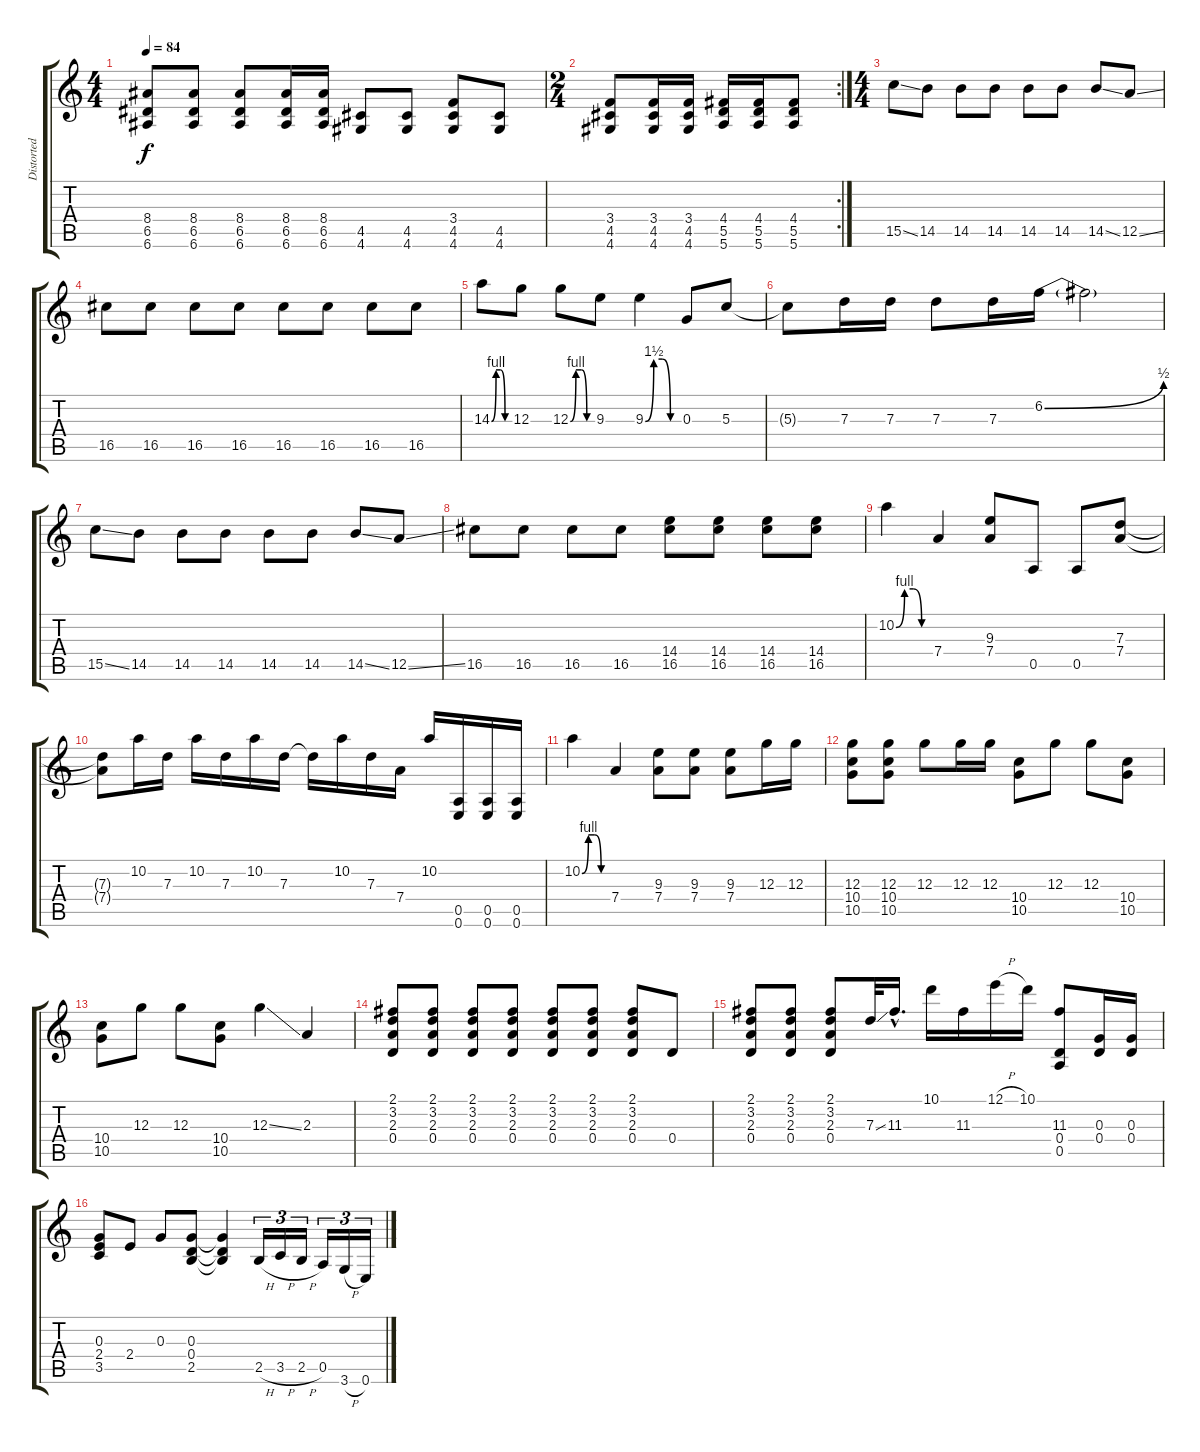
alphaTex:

\track ("Distorted Guitar" "Distorted ") {instrument distortionguitar}
\staff {score tabs}
\tuning (E4 B3 G3 D3 A2 E2) {hide}
\ts (4 4)
\tempo 84
\clef g2
\ks c
(8.4 6.5 6.6).8{dy f} (8.4 6.5 6.6).8 (8.4 6.5 6.6).8 (8.4 6.5 6.6).16 (8.4 6.5 6.6).16 (4.5 4.6).8 (4.5 4.6).8 (3.4 4.5 4.6).8 (4.5 4.6).8 |
\rc 2
\ts (2 4)
(3.4 4.5 4.6).8 (3.4 4.5 4.6).16 (3.4 4.5 4.6).16 (4.4 5.5 5.6).16 (4.4 5.5 5.6).16 (4.4 5.5 5.6).8 |
\ts (4 4)
15.5{ss}.8 14.5.8 14.5.8 14.5.8 14.5.8 14.5.8 14.5{ss}.8 12.5{ss}.8 |
16.5.8 16.5.8 16.5.8 16.5.8 16.5.8 16.5.8 16.5.8 16.5.8 |
14.3{be (custom 0 0 15 4 30 4 45 0 60 0)}.8 12.3.8 12.3{be (custom 0 0 15 4 30 4 45 0 60 0)}.8 9.3.8 9.3{be (custom 0 0 15 6 30 6 45 0 60 0)}.4 0.3.8 5.3.8 |
5.3{t}.8 7.3.16 7.3.16 7.3.8 7.3.16 6.2{be (bend 0 0 60 2)}.16 6.2{t}.2 |
15.5{ss}.8 14.5.8 14.5.8 14.5.8 14.5.8 14.5.8 14.5{ss}.8 12.5{ss}.8 |
16.5.8 16.5.8 16.5.8 16.5.8 (14.4 16.5).8 (14.4 16.5).8 (14.4 16.5).8 (14.4 16.5).8 |
10.2{be (custom 0 0 15 4 30 4 45 0 60 0)}.4 7.4.4 (9.3 7.4).8 0.5.8 0.5.8 (7.3 7.4).8 |
(7.3{t} 7.4{t}).8 10.2.16 7.3.16 10.2.16 7.3.16 10.2.16 7.3.16 7.3{t}.16 10.2.16 7.3.16 7.4.16 10.2.16 (0.5 0.6).16 (0.5 0.6).16 (0.5 0.6).16 |
10.2{be (custom 0 0 15 4 30 4 45 0 60 0)}.4 7.4.4 (9.3 7.4).8 (9.3 7.4).8 (9.3 7.4).8 12.3.16 12.3.16 |
(12.3 10.4 10.5).8 (12.3 10.4 10.5).8 12.3.8 12.3.16 12.3.16 (10.4 10.5).8 12.3.8 12.3.8 (10.4 10.5).8 |
(10.4 10.5).8 12.3.8 12.3.8 (10.4 10.5).8 12.3{ss}.4 2.3.4 |
(2.1 3.2 2.3 0.4).8 (2.1 3.2 2.3 0.4).8 (2.1 3.2 2.3 0.4).8 (2.1 3.2 2.3 0.4).8 (2.1 3.2 2.3 0.4).8 (2.1 3.2 2.3 0.4).8 (2.1 3.2 2.3 0.4).8 0.4.8 |
(2.1 3.2 2.3 0.4).8 (2.1 3.2 2.3 0.4).8 (2.1 3.2 2.3 0.4).8 7.3{ss}.32 11.3{hac}.16{d} 10.1.16 11.3.16 12.1{h}.16 10.1.16 (11.3 0.4 0.5).8 (0.3 0.4).16 (0.3 0.4).16 |
(0.3 2.4 3.5).8 2.4.8 0.3.8 (0.3 0.4 2.5).8 (0.3{t} 0.4{t} 2.5{t}).4 2.5{h}.16{tu (3 2)} 3.5{h}.16{tu (3 2)} 2.5{h}.16{tu (3 2)} 0.5.16{tu (3 2)} 3.6{h}.16{tu (3 2)} 0.6.16{tu (3 2)}
